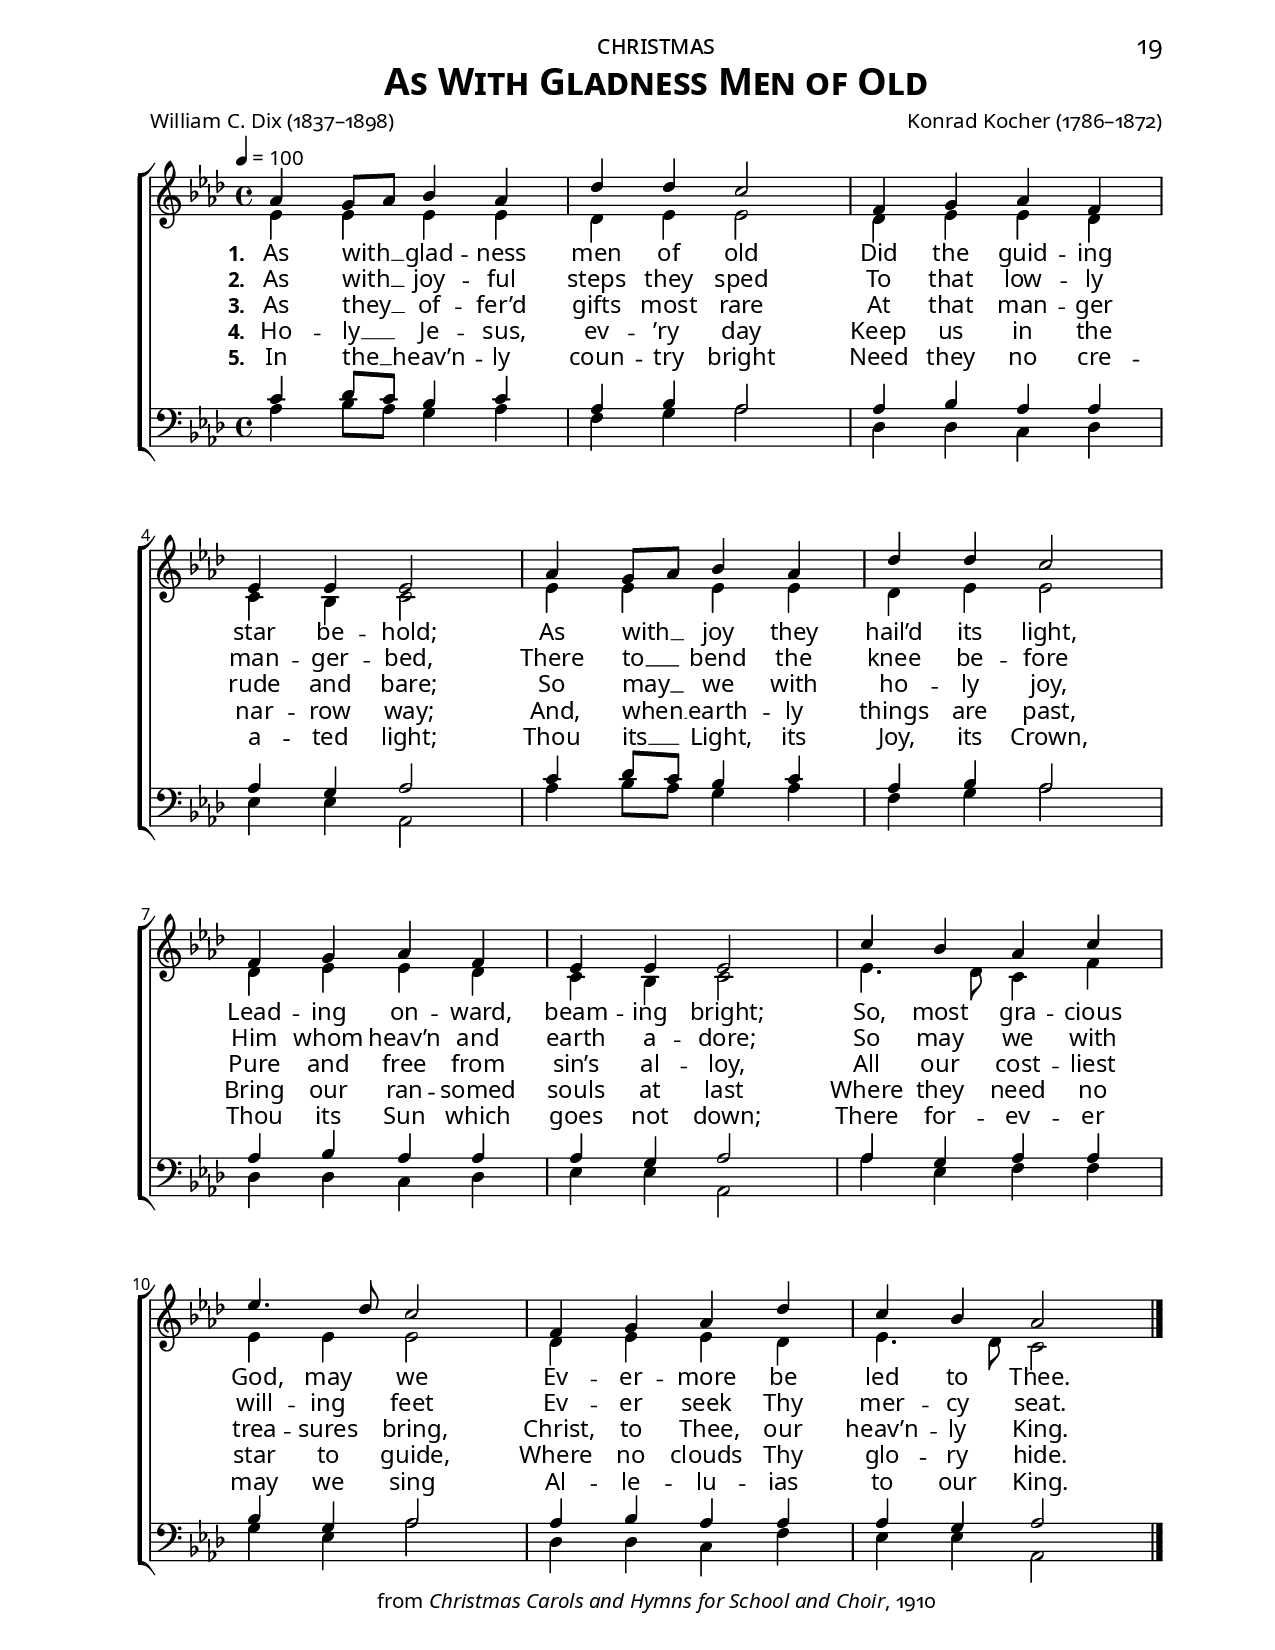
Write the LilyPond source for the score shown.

\version "2.14.2"
\include "util.ly"
\header {
  title = \markup{\override #'(font-name . "Garamond Premier Pro Semibold"){ \abs-fontsize #18 \smallCapsOldStyle"As With Gladness Men of Old"}}
  poet = \markup\oldStyleNum"William C. Dix (1837–1898)"
  composer = \markup\oldStyleNum"Konrad Kocher (1786–1872)"
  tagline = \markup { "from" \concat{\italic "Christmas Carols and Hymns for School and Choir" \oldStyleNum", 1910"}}
}
\paper {
  paper-height = 11\in
  paper-width = 8.5\in
  indent = 0\in
  %system-system-spacing = #'((basic-distance . 10) (padding . 0))
  ragged-last-bottom = ##f
  ragged-bottom = ##f
  two-sided = ##t
  inner-margin = 1\in
  outer-margin = 0.75\in
  top-margin = 0.26\in
  bottom-margin = 0.25\in
  first-page-number = #019
  print-first-page-number = ##t
  headerLine = \markup{\override #'(font-name . "Garamond Premier Pro") \smallCapsOldStyle"christmas"}
  oddHeaderMarkup = \markup\fill-line{
     \override #'(font-name . "Garamond Premier Pro")\abs-fontsize #12.5
     \combine 
        \fill-line{"" \on-the-fly #print-page-number-check-first
        \oldStylePageNum""
        }
        \fill-line{\headerLine}
  }
  evenHeaderMarkup = \markup {
     \override #'(font-name . "Garamond Premier Pro")\abs-fontsize #12.5
     \combine
        \on-the-fly #print-page-number-check-first
        \oldStylePageNum""
        \fill-line{\headerLine}
  }
}
#(set-global-staff-size 18) \paper{ #(define fonts (make-pango-font-tree "Garamond Premier Pro" "Garamond Premier Pro" "Garamond Premier Pro" (/ 18 20))) }
global = {
  \key aes \major
  \time 4/4
  \autoBeamOff
  \override DynamicLineSpanner #'staff-padding = #0.0
  \override DynamicLineSpanner #'Y-extent = #'(-1 . 1)
}

sopMusic = \relative c'' {
  \tempo 4 = 100
  aes4 g8[ aes] bes4 aes |
  des des c2 |
  f,4 g aes f | \break
  
  ees4 ees ees2 |
  aes4 g8[ aes] bes4 aes |
  des des c2 | \break
  
  f,4 g aes f |
  ees ees ees2 |
  c'4 bes aes c | \break
  
  ees4. des8 c2 |
  f,4 g aes des |
  c bes aes2 \bar "|."
}
sopWords = \lyricmode {
  
}

altoMusic = \relative c' {
  ees4 ees ees ees |
  des ees ees2 |
  des4 ees ees des |
  
  c bes c2 |
  ees4 ees ees ees |
  des ees ees2 |
  
  des4 ees ees des |
  c bes c2 |
  ees4. des8 c4 f |
  
  ees ees ees2 |
  des4 ees ees des |
  ees4. des8 c2 \bar "|."
}
altoWords = \lyricmode {
  \dropLyricsIX
  \set stanza = #"1. "
  As with __ glad -- ness men of old
  Did the guid -- ing star be -- hold;
  As with __ joy they hail’d its light,
  Lead -- ing on -- ward, beam -- ing bright;
  So, most gra -- cious God, may we
  Ev -- er -- more be led to Thee.
}
altoWordsII = \lyricmode {
  \dropLyricsIX
%\markup\italic
  \set stanza = #"2. "
  As with __ joy -- ful steps they sped
  To that low -- ly man -- ger -- bed,
  There to __ bend the knee be -- fore
  Him whom heav’n and earth a -- dore;
  So may we with will -- ing feet
  Ev -- er seek Thy mer -- cy seat.
}
altoWordsIII = \lyricmode {
  \dropLyricsIX
  \set stanza = #"3. "
  As they __ of -- fer’d gifts most rare
  At that man -- ger rude and bare;
  So may __ we with ho -- ly joy,
  Pure and free from sin’s al -- loy,
  All our cost -- liest trea -- sures bring,
  Christ, to Thee, our heav’n -- ly King.
}
altoWordsIV = \lyricmode {
  \dropLyricsIX
  \set stanza = #"4. "
  Ho -- ly __ Je -- sus, ev -- ’ry day
  Keep us in the nar -- row way;
  And, when __ earth -- ly things are past,
  Bring our ran -- somed souls at last
  Where they need no star to guide,
  Where no clouds Thy glo -- ry hide.
}
altoWordsV = \lyricmode {
  \dropLyricsIX
  \set stanza = #"5. "
  In the __ heav’n -- ly coun -- try bright
  Need they no cre -- a -- ted light;
  Thou its __ Light, its Joy, its Crown,
  Thou its Sun which goes not down;
  There for -- ev -- er may we sing
  Al -- le -- lu -- ias to our King.
}
altoWordsVI = \lyricmode {
}
tenorMusic = \relative c' {
  c4 des8[ c] bes4 c |
  aes bes aes2 |
  aes4 bes aes aes |
  
  aes g aes2 |
  c4 des8[ c] bes4 c |
  aes bes aes2 |
  
  aes4 bes aes aes |
  aes g aes2 |
  aes4 g aes aes |
  
  bes g aes2 |
  aes4 bes aes aes |
  aes g aes2 \bar "|."
}
tenorWords = \lyricmode {

}

bassMusic = \relative c' {
  aes4 bes8[ aes] g4 aes |
  f g aes2 |
  des,4 des c des |
  
  ees ees aes,2 |
  aes'4 bes8[ aes] g4 aes |
  f g aes2 |
  
  des,4 des c des |
  ees ees aes,2 |
  aes'4 ees f f |
  
  g ees aes2 |
  des,4 des c f |
  ees ees aes,2 \bar "|."
}
bassWords = \lyricmode {

}

\score {
  <<
   \new ChoirStaff <<
%    \new Lyrics = sopranos \with { \override VerticalAxisGroup #'nonstaff-relatedstaff-spacing = #'((basic-distance . 1)) }
    \new Staff = women <<
      \new Voice = "sopranos" { \voiceOne << \global \sopMusic >> }
      \new Voice = "altos" { \voiceTwo << \global \altoMusic >> }
    >>
    \new Lyrics \with { alignAboveContext = #"women" \override VerticalAxisGroup #'nonstaff-relatedstaff-spacing = #'((basic-distance . 1))} \lyricsto "sopranos" \sopWords
   \new Staff = men <<
      \clef bass
      \new Voice = "tenors" { \voiceOne << \global \tenorMusic >> }
      \new Voice = "basses" { \voiceTwo << \global \bassMusic >> }
    >>
    \new Lyrics = "altosVI"  \with { alignBelowContext = #"women" } \lyricsto "tenors" \altoWordsVI
    \new Lyrics = "altosV"  \with { alignBelowContext = #"women" } \lyricsto "tenors" \altoWordsV
    \new Lyrics = "altosIV"  \with { alignBelowContext = #"women" } \lyricsto "tenors" \altoWordsIV
    \new Lyrics = "altosIII"  \with { alignBelowContext = #"women" } \lyricsto "tenors" \altoWordsIII
    \new Lyrics = "altosII"  \with { alignBelowContext = #"women" } \lyricsto "tenors" \altoWordsII
    \new Lyrics = "altos"  \with { alignBelowContext = #"women" \override VerticalAxisGroup #'nonstaff-relatedstaff-spacing = #'((padding . -0.7)) } \lyricsto "tenors" \altoWords
    \new Lyrics \with { alignAboveContext = #"men" \override VerticalAxisGroup #'nonstaff-relatedstaff-spacing = #'((basic-distance . 1)) } \lyricsto "tenors" \tenorWords
    \new Lyrics \with { alignBelowContext = #"men" \override VerticalAxisGroup #'nonstaff-relatedstaff-spacing = #'((basic-distance . 1)) } \lyricsto "basses" \bassWords
  >>
%    \new PianoStaff << \new Staff { \new Voice { \pianoRH } } \new Staff { \clef "bass" \pianoLH } >>
  >>
  \layout {
  \context {
    \Lyrics
    \override LyricText #'font-size = #1.3
  }
    \context {
      \Score
      %\override SpacingSpanner #'base-shortest-duration = #(ly:make-moment 1 8)
      %\override SpacingSpanner #'common-shortest-duration = #(ly:make-moment 1 4)
    }
    \context {
      % Remove all empty staves
      % \Staff \RemoveEmptyStaves \override VerticalAxisGroup #'remove-first = ##t
    }
    \context {
      \Lyrics
      \override LyricText #'X-offset = #center-on-word
    }
  }
}

